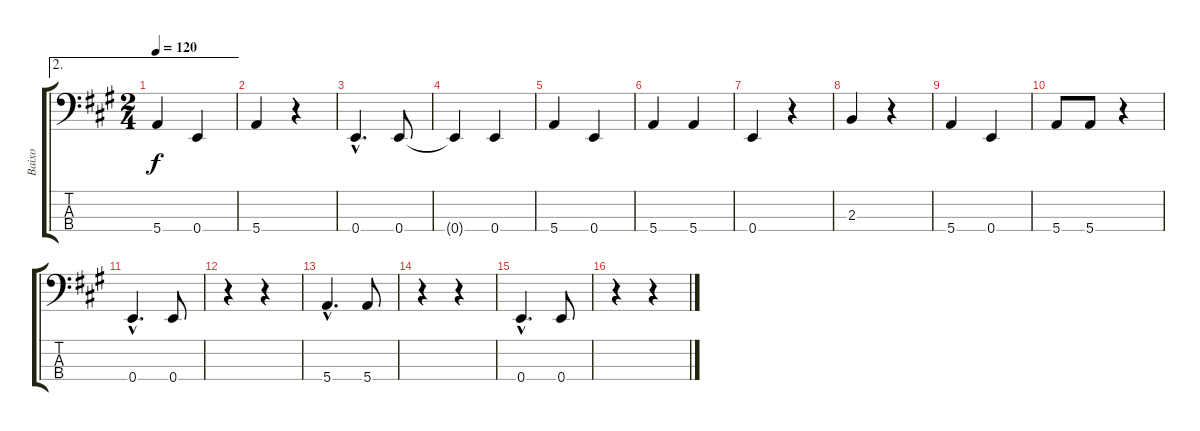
\track ("Baixo" "Baixo") {instrument electricbasspick}
\staff {score tabs}
\tuning (G2 D2 A1 E1) {hide}
\ae 2
\ts (2 4)
\tempo 120
\clef f4
\ks a
5.4.4{dy f} 0.4.4 |
5.4.4 r.4 |
0.4{hac}.4{d} 0.4.8 |
0.4{t}.4 0.4.4 |
5.4.4 0.4.4 |
5.4.4 5.4.4 |
0.4.4 r.4 |
2.3.4 r.4 |
5.4.4 0.4.4 |
5.4.8 5.4.8 r.4 |
0.4{hac}.4{d} 0.4.8 |
r.4 r.4 |
5.4{hac}.4{d} 5.4.8 |
r.4 r.4 |
0.4{hac}.4{d} 0.4.8 |
r.4 r.4
